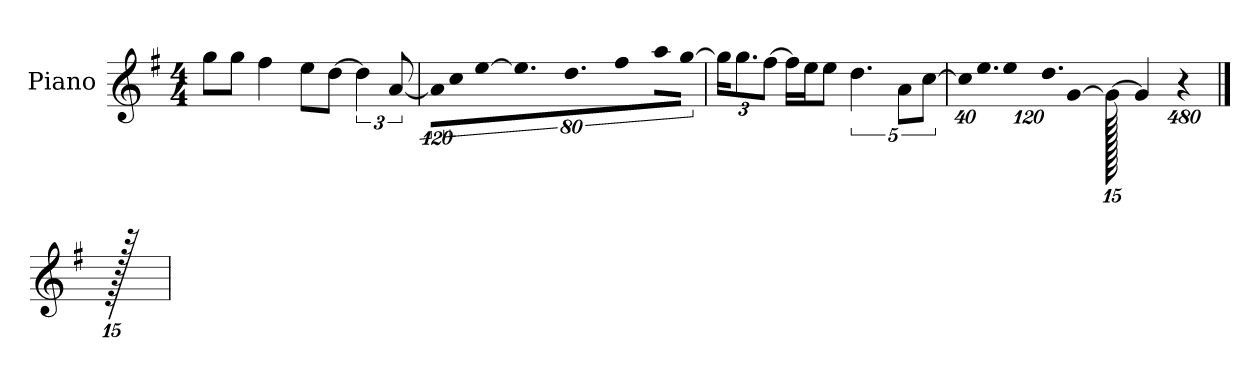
**kern
*part1
*staff1
*I"Piano
*I'P-no
*clefG2
*k[f#]
*M4/4
*MM90
=1
8gg\L
8gg\J
4ff#\
8ee\L
[8dd\J
6dd\]
[12a/
=2
!LO:N:vis=16
1920%107a\KL]
!LO:N:vis=8
640%71cc\
!LO:N:vis=16
[1920%107ee\K
9.ee\]
9.dd\J
!LO:N:vis=4
1920%427ff#\
!LO:N:vis=8
640%71aa\L
!LO:N:vis=8
[640%71gg\J
=3
*Xbrackettup
24gg\KL]
12.gg\
[12ff#\J
16ff#\LL]
16ee\J
8ee\J
*brackettup
5.dd\
10a\L
[10cc\J
=4
*Xbrackettup
!LO:N:vis=32
640%23cc\KLL]
!LO:N:vis=16.
960%103ee\J
!LO:N:vis=8
960%137ee\
!LO:N:vis=16.
960%103dd\L
[384%41g\J
1920g\_
4g/]
1920%479r
==5
1920r
=
*-
